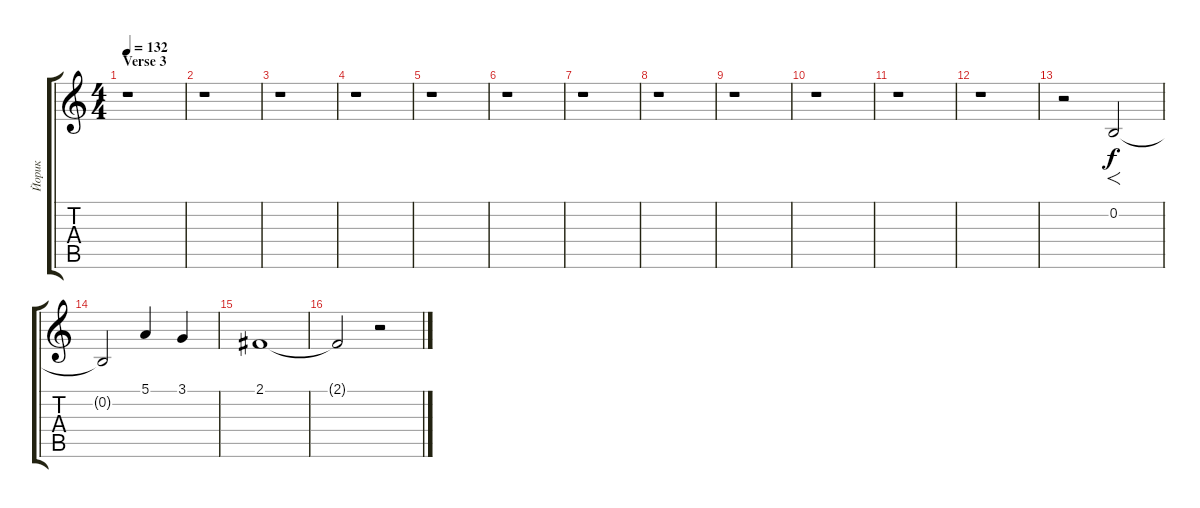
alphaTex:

\track ("Йорик" "Йорик") {instrument violin}
\staff {score tabs}
\tuning (E4 B3 G3 D3 A2 E2) {hide}
\ts (4 4)
\section ("" "Verse 3")
\tempo 132
\clef g2
\ks c
r.1{dy f} |
r.1 |
r.1 |
r.1 |
r.1 |
r.1 |
r.1 |
r.1 |
r.1 |
r.1 |
r.1 |
r.1 |
r.2 0.2.2{f} |
0.2{t}.2 5.1.4 3.1.4 |
2.1.1 |
2.1{t}.2 r.2
